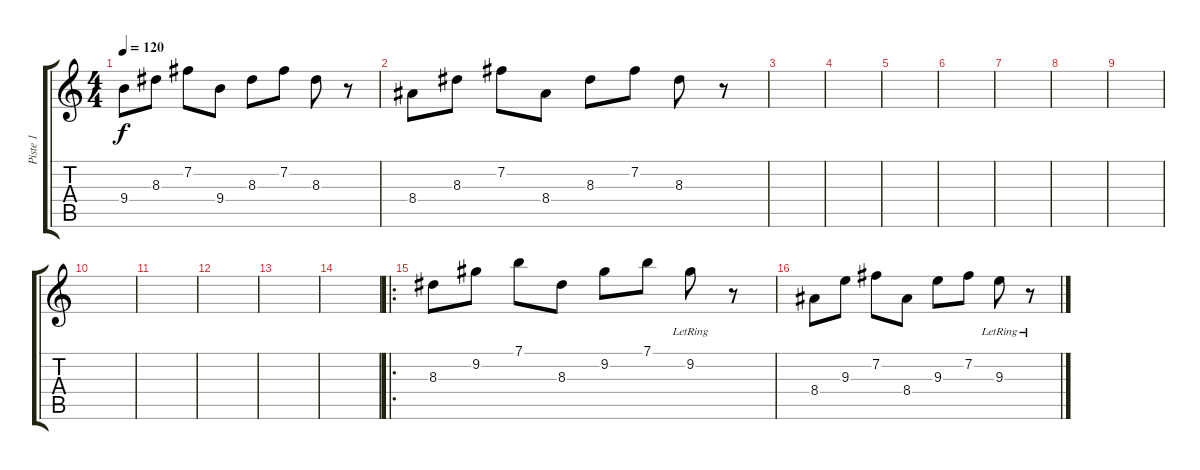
\track ("Piste 1" "Piste 1") {instrument electricguitarjazz}
\staff {score tabs}
\tuning (E4 B3 G3 D3 A2 E2) {hide}
\ts (4 4)
\tempo 120
\clef g2
\ks c
9.4.8{dy f} 8.3.8 7.2.8 9.4.8 8.3.8 7.2.8 8.3.8 r.8 |
8.4.8 8.3.8 7.2.8 8.4.8 8.3.8 7.2.8 8.3.8 r.8 |
|
|
|
|
|
|
|
|
|
|
|
|
\ro
8.3.8 9.2.8 7.1.8 8.3.8 9.2.8 7.1.8 9.2{lr}.8 r.8 |
8.4.8 9.3.8 7.2.8 8.4.8 9.3.8 7.2.8 9.3{lr}.8 r.8
